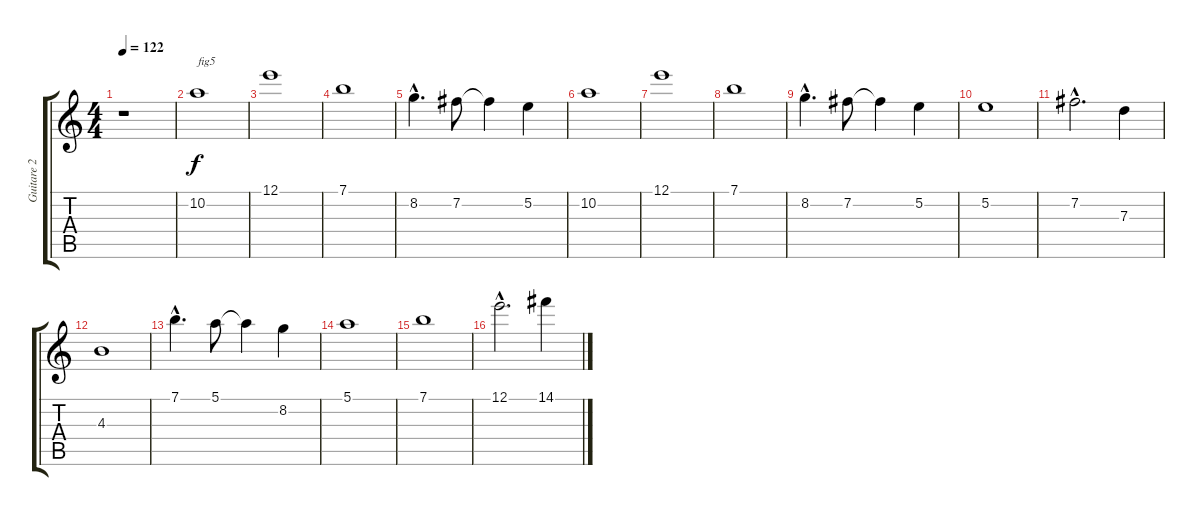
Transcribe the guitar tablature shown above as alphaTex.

\track ("Guitare 2" "Guitare 2") {instrument electricguitarclean}
\staff {score tabs}
\tuning (E4 B3 G3 D3 A2 E2) {hide}
\ts (4 4)
\tempo 122
\clef g2
\ks c
r.1{dy f} |
10.2.1{txt "fig5"} |
12.1.1 |
7.1.1 |
8.2{hac}.4{d} 7.2.8 7.2{t}.4 5.2.4 |
10.2.1 |
12.1.1 |
7.1.1 |
8.2{hac}.4{d} 7.2.8 7.2{t}.4 5.2.4 |
5.2.1 |
7.2{hac}.2{d} 7.3.4 |
4.3.1 |
7.1{hac}.4{d} 5.1.8 5.1{t}.4 8.2.4 |
5.1.1 |
7.1.1 |
12.1{hac}.2{d} 14.1.4
